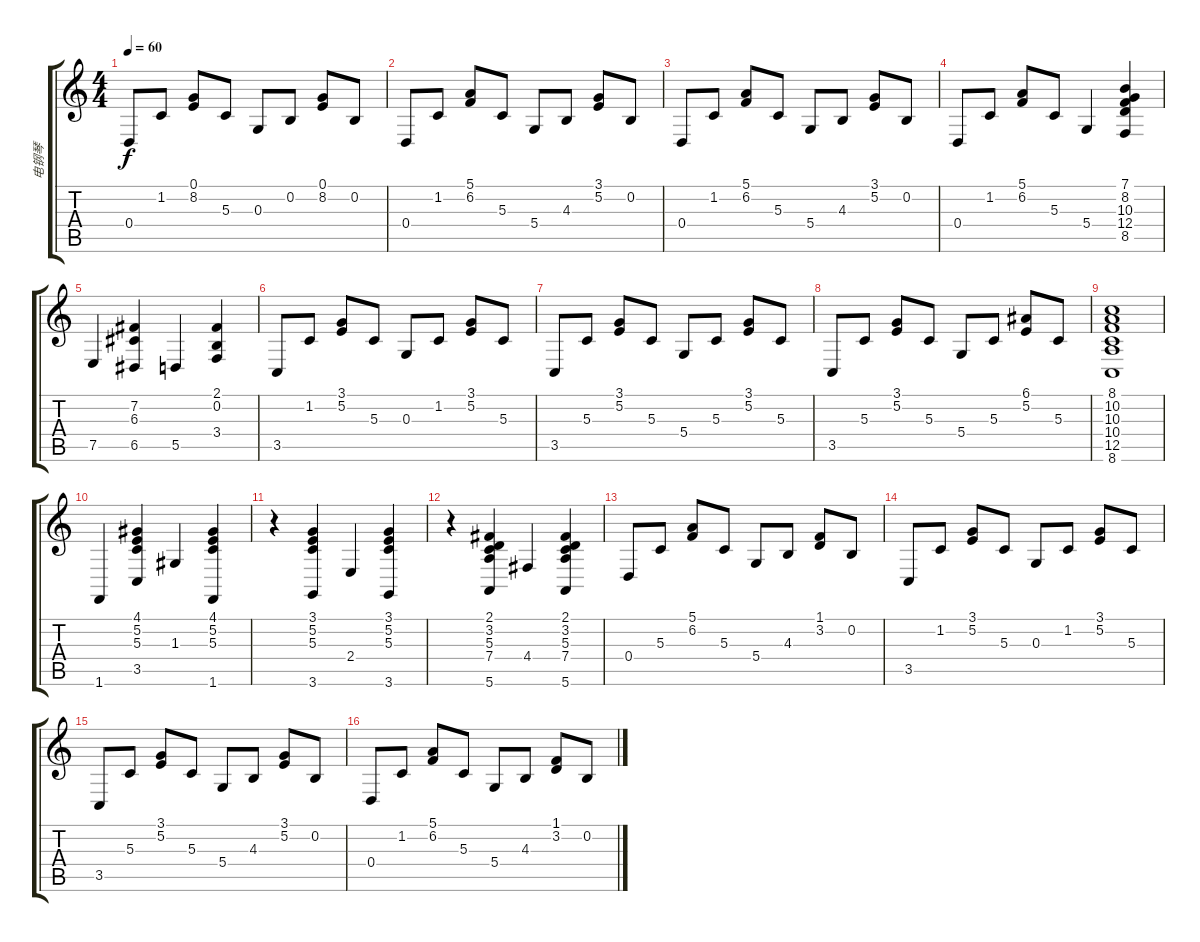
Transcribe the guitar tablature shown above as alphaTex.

\track ("电钢琴" "电钢琴") {instrument fx5brightness}
\staff {score tabs}
\tuning (E4 B3 G3 D3 A2 E2) {hide}
\ts (4 4)
\tempo 60
\clef g2
\ks c
0.4.8{dy f} 1.2.8 (0.1 8.2).8 5.3.8 0.3.8 0.2.8 (0.1 8.2).8 0.2.8 |
0.4.8 1.2.8 (5.1 6.2).8 5.3.8 5.4.8 4.3.8 (3.1 5.2).8 0.2.8 |
0.4.8 1.2.8 (5.1 6.2).8 5.3.8 5.4.8 4.3.8 (3.1 5.2).8 0.2.8 |
0.4.8 1.2.8 (5.1 6.2).8 5.3.8 5.4.4 (7.1 8.2 10.3 12.4 8.5).4 |
7.5.4 (7.2 6.3 6.5).4 5.5.4 (2.1 0.2 3.4).4 |
3.5.8 1.2.8 (3.1 5.2).8 5.3.8 0.3.8 1.2.8 (3.1 5.2).8 5.3.8 |
3.5.8 5.3.8 (3.1 5.2).8 5.3.8 5.4.8 5.3.8 (3.1 5.2).8 5.3.8 |
3.5.8 5.3.8 (3.1 5.2).8 5.3.8 5.4.8 5.3.8 (6.1 5.2).8 5.3.8 |
(8.1 10.2 10.3 10.4 12.5 8.6).1 |
1.6.4 (4.1 5.2 5.3 3.5).4 1.3.4 (4.1 5.2 5.3 1.6).4 |
r.4 (3.1 5.2 5.3 3.6).4 2.4.4 (3.1 5.2 5.3 3.6).4 |
r.4 (2.1 3.2 5.3 7.4 5.6).4 4.4.4 (2.1 3.2 5.3 7.4 5.6).4 |
0.4.8 5.3.8 (5.1 6.2).8 5.3.8 5.4.8 4.3.8 (1.1 3.2).8 0.2.8 |
3.5.8 1.2.8 (3.1 5.2).8 5.3.8 0.3.8 1.2.8 (3.1 5.2).8 5.3.8 |
3.5.8 5.3.8 (3.1 5.2).8 5.3.8 5.4.8 4.3.8 (3.1 5.2).8 0.2.8 |
0.4.8 1.2.8 (5.1 6.2).8 5.3.8 5.4.8 4.3.8 (1.1 3.2).8 0.2.8
